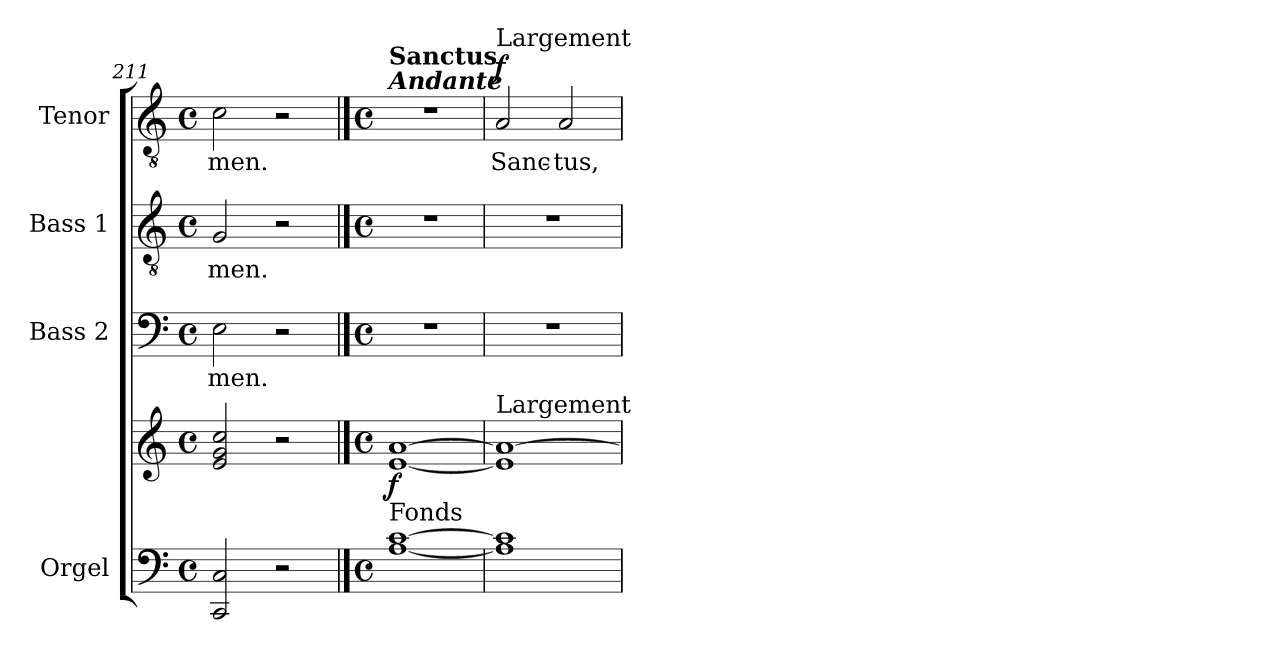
**kern	**kern	**dynam	**kern	**text	**kern	**text	**kern	**text	**dynam
*part4	*part4	*part4	*part3	*part3	*part2	*part2	*part1	*part1	*part1
*staff5	*staff4	*staff4/5	*staff3	*staff3	*staff2	*staff2	*staff1	*staff1	*staff1
*I"Orgel	*	*	*I"Bass 2	*	*I"Bass 1	*	*I"Tenor	*	*
*I'Org.	*	*	*I'B. 2	*	*I'B. 1	*	*I'T.	*	*
*clefF4	*clefG2	*	*clefF4	*	*clefGv2	*	*clefGv2	*	*
*k[]	*k[]	*	*k[]	*	*k[]	*	*k[]	*	*
*C:	*C:	*	*C:	*	*C:	*	*C:	*	*
*M4/4	*M4/4	*	*M4/4	*	*M4/4	*	*M4/4	*	*
*met(c)	*met(c)	*	*met(c)	*	*met(c)	*	*met(c)	*	*
=211	=211	=211	=211	=211	=211	=211	=211	=211	=211
!	!	!	!	!LO:LY:b	!	!LO:LY:b	!	!LO:LY:b	!
2CC/ 2C/	2e/ 2g/ 2cc/	.	2E\	-men.	2G/	-men.	2c\	-men.	.
2r	2r	.	2r	.	2r	.	2r	.	.
!!LO:LB:g=z
==212	==212	==212	==212	==212	==212	==212	==212	==212	==212
*M4/4	*M4/4	*	*M4/4	*	*M4/4	*	*M4/4	*	*
*met(c)	*met(c)	*	*met(c)	*	*met(c)	*	*met(c)	*	*
!	!	!	!	!	!	!	!LO:TX:a:Bi:t=Andante	!	!
!	!	!	!	!	!	!	!LO:TX:a:B:t=Sanctus	!	!
!	!LO:TX:b:t=Fonds	!	!	!	!	!	!	!	!
!	!	!LO:DY:b	!	!	!	!	!	!	!
[1A [1c	[1e [1a	f	1r	.	1r	.	1r	.	.
=213	=213	=213	=213	=213	=213	=213	=213	=213	=213
!	!	!	!	!	!	!	!LO:TX:a:t=Largement	!	!
!	!LO:TX:a:t=Largement	!	!	!	!	!	!	!	!
!	!	!	!	!	!	!	!	!LO:LY:b	!LO:DY:a
1A] 1c]	1e] 1a_	.	1r	.	1r	.	2A/	Sanc-	f
!	!	!	!	!	!	!	!	!LO:LY:b	!
.	.	.	.	.	.	.	2A/	-tus,	.
=	=	=	=	=	=	=	=	=	=
*-	*-	*-	*-	*-	*-	*-	*-	*-	*-
